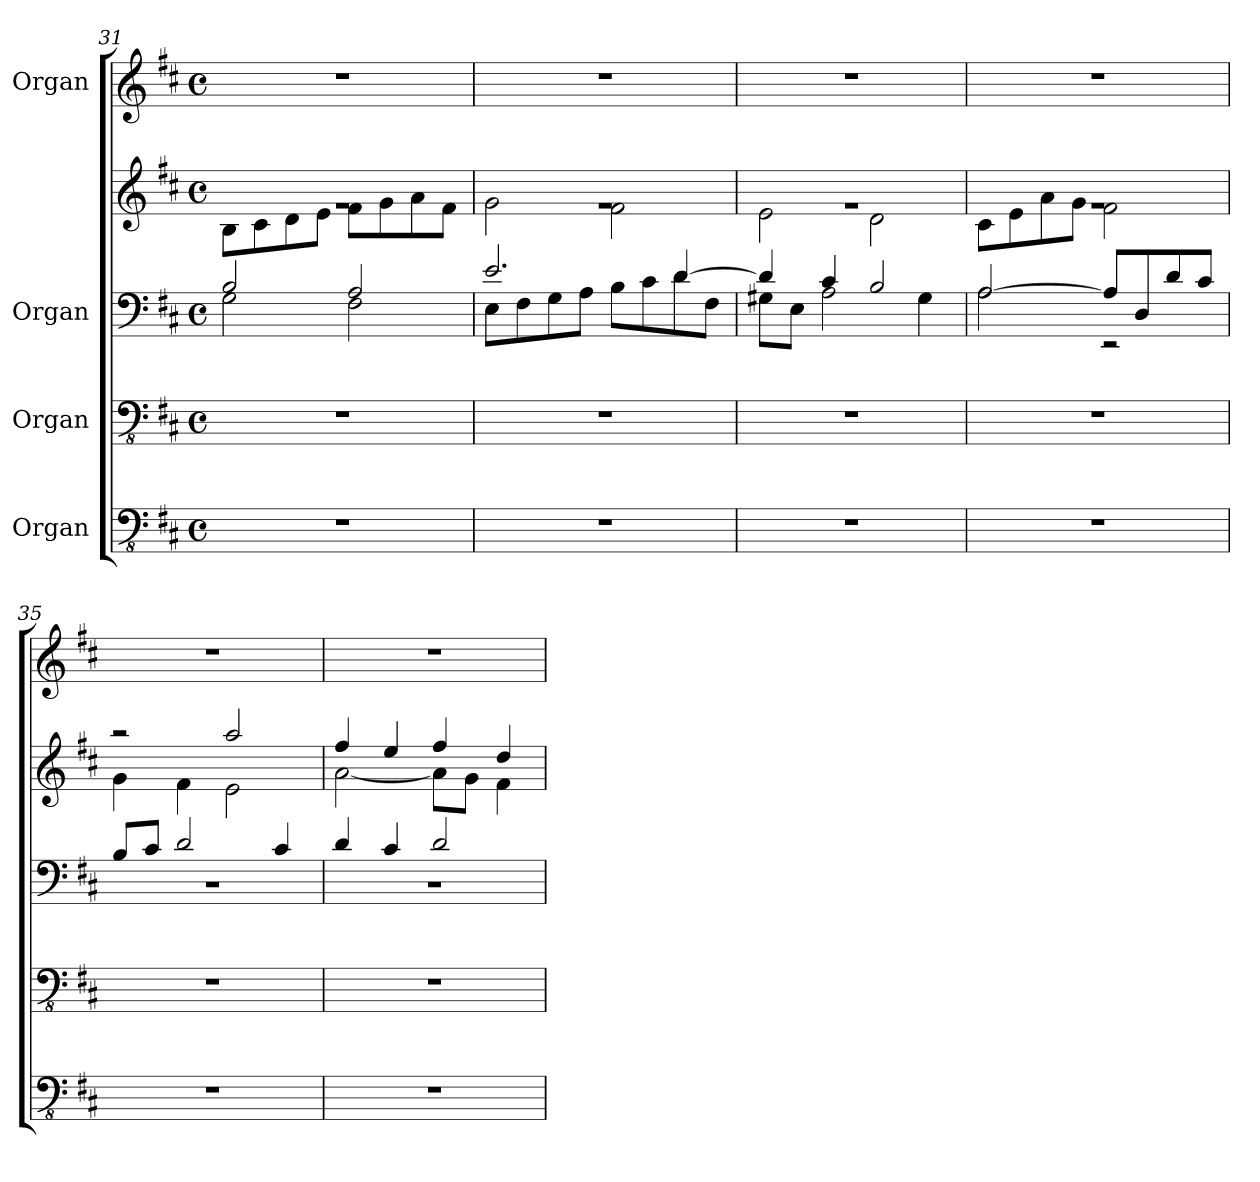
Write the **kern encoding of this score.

**kern	**kern	**kern	**kern	**kern
*part4	*part3	*part2	*part2	*part1
*staff5	*staff4	*staff3	*staff2	*staff1
*I"Organ	*I"Organ	*I"Organ	*	*I"Organ
*clefFv4	*clefFv4	*clefF4	*clefG2	*clefG2
*k[f#c#]	*k[f#c#]	*k[f#c#]	*k[f#c#]	*k[f#c#]
*M4/4	*M4/4	*M4/4	*M4/4	*M4/4
*met(c)	*met(c)	*met(c)	*met(c)	*met(c)
=31	=31	=31	=31	=31
*	*	*^	*^	*
1r	1r	2B/	2G\	1rg	8B\L	1r
.	.	.	.	.	8c#\	.
.	.	.	.	.	8d\	.
.	.	.	.	.	8e\J	.
.	.	2A/	2F#\	.	8f#\L	.
.	.	.	.	.	8g\	.
.	.	.	.	.	8a\	.
.	.	.	.	.	8f#\J	.
=32	=32	=32	=32	=32	=32	=32
1r	1r	2.e/	8E\L	1rg	2g\	1r
.	.	.	8F#\	.	.	.
.	.	.	8G\	.	.	.
.	.	.	8A\J	.	.	.
.	.	.	8B\L	.	2f#\	.
.	.	.	8c#\	.	.	.
.	.	[4d/	8d\	.	.	.
.	.	.	8F#\J	.	.	.
!!LO:LB:g=z
=33	=33	=33	=33	=33	=33	=33
1r	1r	4d/]	8G#X\L	1rg	2e\	1r
.	.	.	8E\J	.	.	.
.	.	4c#/	2A\	.	.	.
.	.	2B/	.	.	2d\	.
.	.	.	4G#\	.	.	.
=34	=34	=34	=34	=34	=34	=34
1r	1r	[2A/	2A\	1rg	8c#\L	1r
.	.	.	.	.	8e\	.
.	.	.	.	.	8a\	.
.	.	.	.	.	8g\J	.
.	.	8A/L]	2r	.	2f#\	.
.	.	8D/	.	.	.	.
.	.	8d/	.	.	.	.
.	.	8c#/J	.	.	.	.
=35	=35	=35	=35	=35	=35	=35
1r	1r	8B/L	1r	2r	4g\	1r
.	.	8c#/J	.	.	.	.
.	.	2d/	.	.	4f#\	.
.	.	.	.	2aa/	2e\	.
.	.	4c#/	.	.	.	.
=36	=36	=36	=36	=36	=36	=36
1r	1r	4d/	1r	4ff#/	[2a\	1r
.	.	4c#/	.	4ee/	.	.
.	.	2d/	.	4ff#/	8a\L]	.
.	.	.	.	.	8g\J	.
.	.	.	.	4dd/	4f#\	.
*	*	*v	*v	*	*	*
*	*	*	*v	*v	*
=	=	=	=	=
*-	*-	*-	*-	*-
